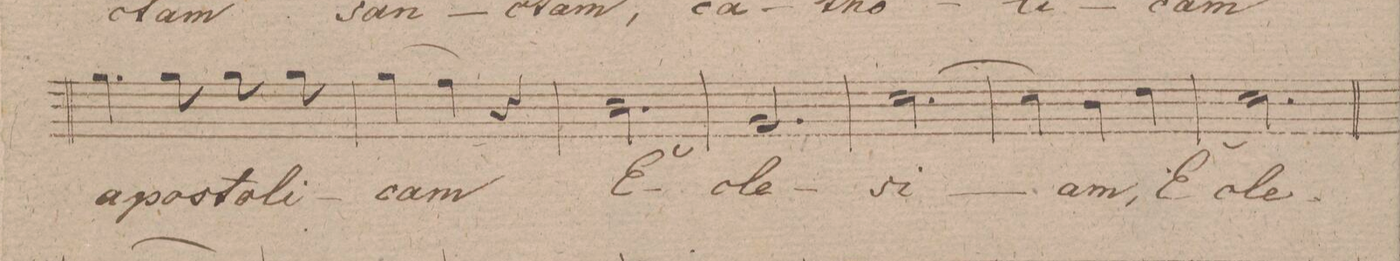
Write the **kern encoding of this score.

**kern	**text	**dynam
*I"Tenore.	*	*
*clefC4	*	*
*k[f#]	*	*
*met(c|)	*	*
*M3/4	*	*
4.f#\	a-	.
8f#\	-pos-	.
8f#\	-to-	.
8f#\	-li-	.
=225	=225	=225
(>4f#\	-cam	.
4e\)	.	.
4r	.	.
=226	=226	=226
2.A\	E-	.
=227	=227	=227
2.F#/	-cle-	.
=228	=228	=228
[2.B\	-si-	.
=229	=229	=229
4B\]	.	.
4A\	-am,	.
4c\	E-	.
=230	=230	=230
2.B\	-cle-	.
=231	=231	=231
*-	*-	*-
